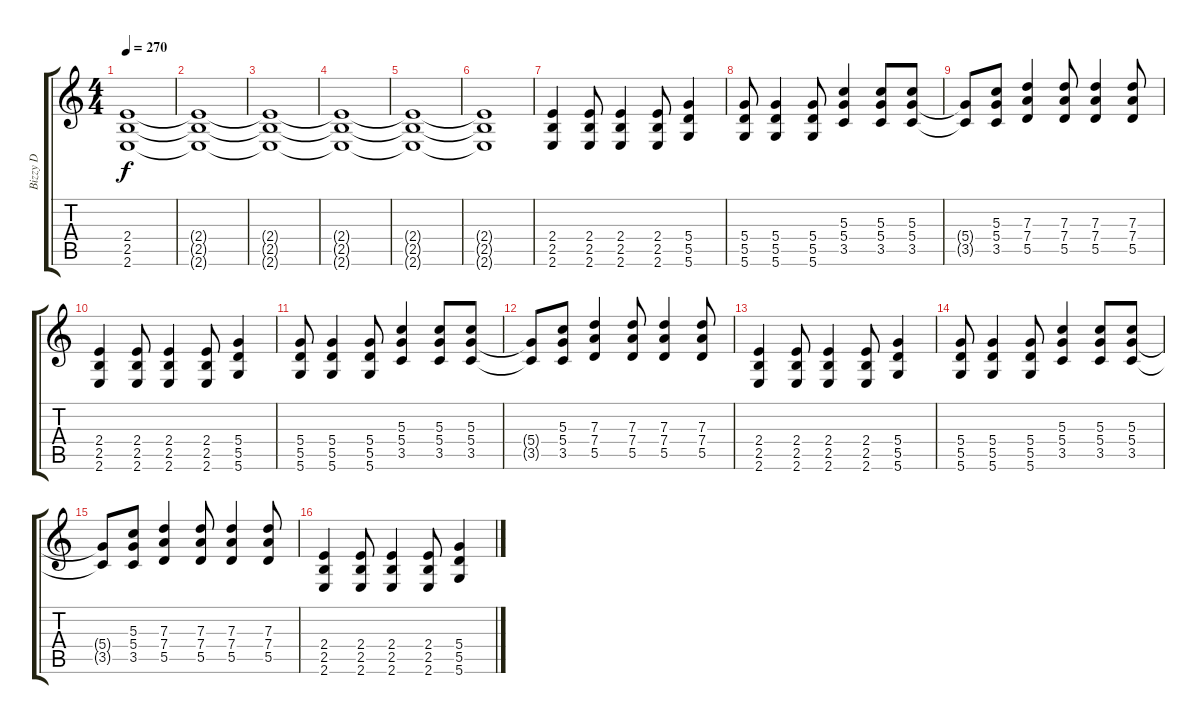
\track ("Bizzy D" "Bizzy D") {instrument distortionguitar}
\staff {score tabs}
\tuning (E4 B3 G3 D3 A2 D2) {hide}
\ts (4 4)
\tempo 270
\clef g2
\ks c
(2.4{t} 2.5{t} 2.6{t}).1{dy f volume 6} |
(2.4{t} 2.5{t} 2.6{t}).1 |
(2.4{t} 2.5{t} 2.6{t}).1 |
(2.4{t} 2.5{t} 2.6{t}).1 |
(2.4{t} 2.5{t} 2.6{t}).1 |
(2.4{t} 2.5{t} 2.6{t}).1 |
(2.4 2.5 2.6).4 (2.4 2.5 2.6).8 (2.4 2.5 2.6).4 (2.4 2.5 2.6).8 (5.4 5.5 5.6).4 |
(5.4 5.5 5.6).8 (5.4 5.5 5.6).4 (5.4 5.5 5.6).8 (5.3 5.4 3.5).4 (5.3 5.4 3.5).8 (5.3 5.4 3.5).8 |
(5.4{t} 3.5{t}).8 (5.3 5.4 3.5).8 (7.3 7.4 5.5).4 (7.3 7.4 5.5).8 (7.3 7.4 5.5).4 (7.3 7.4 5.5).8 |
(2.4 2.5 2.6).4 (2.4 2.5 2.6).8 (2.4 2.5 2.6).4 (2.4 2.5 2.6).8 (5.4 5.5 5.6).4 |
(5.4 5.5 5.6).8 (5.4 5.5 5.6).4 (5.4 5.5 5.6).8 (5.3 5.4 3.5).4 (5.3 5.4 3.5).8 (5.3 5.4 3.5).8 |
(5.4{t} 3.5{t}).8 (5.3 5.4 3.5).8 (7.3 7.4 5.5).4 (7.3 7.4 5.5).8 (7.3 7.4 5.5).4 (7.3 7.4 5.5).8 |
(2.4 2.5 2.6).4 (2.4 2.5 2.6).8 (2.4 2.5 2.6).4 (2.4 2.5 2.6).8 (5.4 5.5 5.6).4 |
(5.4 5.5 5.6).8 (5.4 5.5 5.6).4 (5.4 5.5 5.6).8 (5.3 5.4 3.5).4 (5.3 5.4 3.5).8 (5.3 5.4 3.5).8 |
(5.4{t} 3.5{t}).8 (5.3 5.4 3.5).8 (7.3 7.4 5.5).4 (7.3 7.4 5.5).8 (7.3 7.4 5.5).4 (7.3 7.4 5.5).8 |
(2.4 2.5 2.6).4 (2.4 2.5 2.6).8 (2.4 2.5 2.6).4 (2.4 2.5 2.6).8 (5.4 5.5 5.6).4
